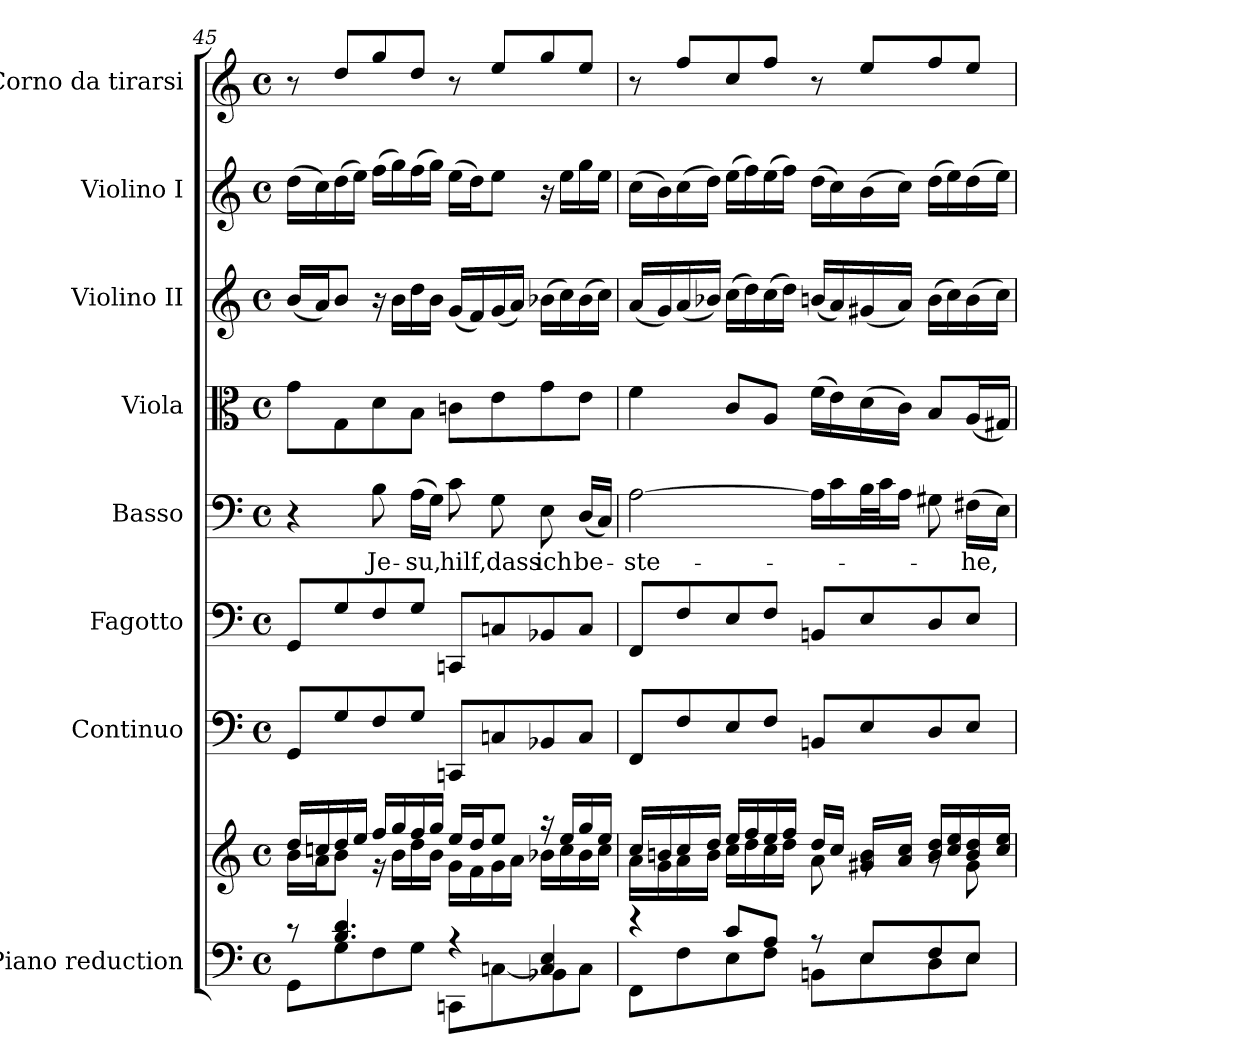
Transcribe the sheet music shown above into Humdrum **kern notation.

**kern	**kern	**kern	**kern	**kern	**text	**kern	**kern	**kern	**kern
*part8	*part8	*part7	*part6	*part5	*part5	*part4	*part3	*part2	*part1
*staff9	*staff8	*staff7	*staff6	*staff5	*staff5	*staff4	*staff3	*staff2	*staff1
*I"Piano reduction	*	*I"Continuo	*I"Fagotto	*I"Basso	*	*I"Viola	*I"Violino II	*I"Violino I	*I"Corno da tirarsi
*I'Pno	*	*	*	*	*	*	*	*	*
*clefF4	*clefG2	*clefF4	*clefF4	*clefF4	*	*clefC3	*clefG2	*clefG2	*clefG2
*	*	*	*	*	*	*	*	*	*ITrd7c12
*k[]	*k[]	*k[]	*k[]	*k[]	*	*k[]	*k[]	*k[]	*k[]
*M4/4	*M4/4	*M4/4	*M4/4	*M4/4	*	*M4/4	*M4/4	*M4/4	*M4/4
*met(c)	*met(c)	*met(c)	*met(c)	*met(c)	*	*met(c)	*met(c)	*met(c)	*met(c)
=45	=45	=45	=45	=45	=45	=45	=45	=45	=45
*^	*^	*	*	*	*	*	*	*	*
8r	8GG\L	16dd/LL	16b\LL	8GG/L	8GG/L	4r	.	8g\L	(<16b/LL	(>16dd\LL	8r
.	.	16ccn/	16a\J	.	.	.	.	.	16a/J)	16cc\)	.
4.B/ 4.d/	8G\	16dd/	8b\J	8G/	8G/	.	.	8G\	8b/J	(>16dd\	8d/L
.	.	16ee/JJ	.	.	.	.	.	.	.	16ee\JJ)	.
!	!	!	!	!	!	!	!LO:LY:b	!	!	!	!
.	8F\	16ff/LL	16r	8F/	8F/	8B\	Je-	8d\	16r	(>16ff\LL	8g/
.	.	16gg/	16b\LL	.	.	.	.	.	16b\LL	16gg\)	.
!	!	!	!	!	!	!	!LO:LY:b	!	!	!	!
.	8G\J	16ff/	16dd\	8G/J	8G/J	(>16A\LL	-su,	8B\J	16dd\	(>16ff\	8d/J
.	.	16gg/JJ	16b\JJ	.	.	16G\JJ)	.	.	16b\JJ	16gg\JJ)	.
!	!	!	!	!	!	!	!LO:LY:b	!	!	!	!
4r	8CCn\L	16ee/LL	16g\LL	8CCn/L	8CCn/L	8c\	hilf,	8cn\L	(<16g/LL	(>16ee\LL	8r
.	.	16dd/J	16f\	.	.	.	.	.	16f/)	16dd\J)	.
!	!	!	!	!	!	!	!LO:LY:b	!	!	!	!
.	[8Cn\	8ee/J	16g\	8Cn/	8Cn/	8G\	dass	8e\	(<16g/	8ee\J	8e/L
.	.	.	16a\JJ	.	.	.	.	.	16a/JJ)	.	.
!	!	!	!	!	!	!	!LO:LY:b	!	!	!	!
4C/] 4E/	8BB-X\	16r	16b-X\LL	8BB-X/	8BB-X/	8E\	ich	8g\	(>16b-X\LL	16r	8g/
.	.	16ee/LL	16cc\	.	.	.	.	.	16cc\)	16ee\LL	.
!	!	!	!	!	!	!	!LO:LY:b	!	!	!	!
.	8C\J	16gg/	16b-\	8C/J	8C/J	(<16D/LL	be-	8e\J	(>16b-\	16gg\	8e/J
.	.	16ee/JJ	16cc\JJ	.	.	16C/JJ)	.	.	16cc\JJ)	16ee\JJ	.
!!LO:LB:g=z
=46	=46	=46	=46	=46	=46	=46	=46	=46	=46	=46	=46
!	!	!	!	!	!	!	!LO:LY:b	!	!	!	!
4r	8FF\L	16cc/LL	16a\LL	8FF/L	8FF/L	[2A\	-ste-	4f\	(<16a/LL	(>16cc\LL	8r
.	.	16bn/	16g\	.	.	.	.	.	16g/)	16b\)	.
.	8F\	16cc/	16a\	8F/	8F/	.	.	.	(<16a/	(>16cc\	8f/L
.	.	16dd/JJ	16b\JJ	.	.	.	.	.	16b-X/JJ)	16dd\JJ)	.
8c/L	8E\	16ee/LL	16cc\LL	8E/	8E/	.	.	8c/L	(>16cc\LL	(>16ee\LL	8c/
.	.	16ff/	16dd\	.	.	.	.	.	16dd\)	16ff\)	.
8A/J	8F\J	16ee/	16cc\	8F/J	8F/J	.	.	8A/J	(>16cc\	(>16ee\	8f/J
.	.	16ff/JJ	16dd\JJ	.	.	.	.	.	16dd\JJ)	16ff\JJ)	.
8r	8BBn\L	16dd/LL	8a\	8BBn/L	8BBn/L	16A\LL]	.	(>16f\LL	(<16bn/LL	(>16dd\LL	8r
.	.	16cc/JJ	.	.	.	16c\	.	16e\)	16a/)	16cc\)	.
8E/L	8E\	16g#X/ 16b/LL	8rg	8E/	8E/	32B\L	.	(>16d\	(<16g#X/	(>16b\	8e/L
.	.	.	.	.	.	32c\J	.	.	.	.	.
.	.	16a/ 16cc/JJ	.	.	.	16A\JJ	.	16c\JJ)	16a/JJ)	16cc\JJ)	.
8F/	8D\	16b/ 16dd/LL	8rg	8D/	8D/	8G#X\	.	8B/L	(>16b\LL	(>16dd\LL	8f/
.	.	16cc/ 16ee/	.	.	.	.	.	.	16cc\)	16ee\)	.
!	!	!	!	!	!	!	!LO:LY:b	!	!	!	!
8E/J	8E\J	16b/ 16dd/	8g#\	8E/J	8E/J	(>16F#X\LL	-he,	(<16A/L	(>16b\	(>16dd\	8e/J
.	.	16cc/ 16ee/JJ	.	.	.	16E\JJ)	.	16G#X/JJ)	16cc\JJ)	16ee\JJ)	.
*v	*v	*	*	*	*	*	*	*	*	*	*
*	*v	*v	*	*	*	*	*	*	*	*
=	=	=	=	=	=	=	=	=	=
*-	*-	*-	*-	*-	*-	*-	*-	*-	*-
